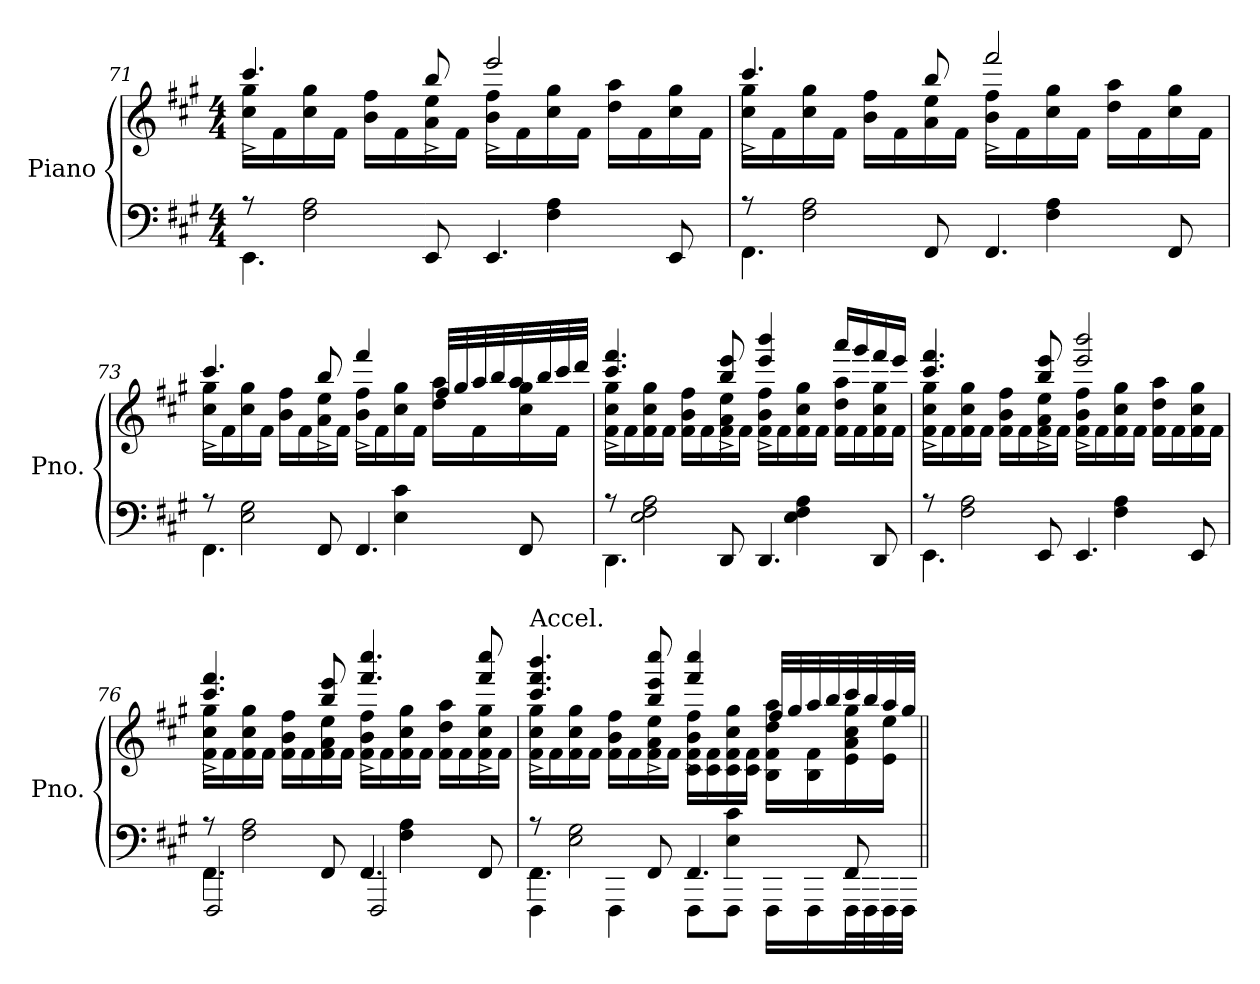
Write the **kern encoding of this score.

**kern	**kern
*part1	*part1
*staff2	*staff1
*I"Piano	*
*I'Pno.	*
*clefF4	*clefG2
*k[f#c#g#]	*k[f#c#g#]
*M4/4	*M4/4
=71	=71
*^	*^
4.EE\	8rA	16cc#\ 16gg#\LL	4.ccc#^/
.	.	16f#\	.
.	2F#\ 2A\	16cc#\ 16gg#\	.
.	.	16f#\JJ	.
.	.	16b\ 16ff#\LL	.
.	.	16f#\	.
8EE/	.	16a\ 16ee\	8bb^/
.	.	16f#\JJ	.
4.EE/	.	16b\ 16ff#\LL	2eee^/
.	.	16f#\	.
.	4F#\ 4A\	16cc#\ 16gg#\	.
.	.	16f#\JJ	.
.	.	16dd\ 16aa\LL	.
.	.	16f#\	.
8EE/	8rFyy	16cc#\ 16gg#\	.
.	.	16f#\JJ	.
!!LO:LB:g=z	!!
=72	=72	=72	=72
4.FF#\	8rA	16cc#\ 16gg#\LL	4.ccc#^/
.	.	16f#\	.
.	2F#\ 2A\	16cc#\ 16gg#\	.
.	.	16f#\JJ	.
.	.	16b\ 16ff#\LL	.
.	.	16f#\	.
8FF#/	.	16a\ 16ee\	8bb/
.	.	16f#\JJ	.
4.FF#/	.	16b\ 16ff#\LL	2fff#^/
.	.	16f#\	.
.	4F#\ 4A\	16cc#\ 16gg#\	.
.	.	16f#\JJ	.
.	.	16dd\ 16aa\LL	.
.	.	16f#\	.
8FF#/	8rFyy	16cc#\ 16gg#\	.
.	.	16f#\JJ	.
=73	=73	=73	=73
4.FF#\	8rA	16cc#\ 16gg#\LL	4.ccc#^/
.	.	16f#\	.
.	2E\ 2G#\	16cc#\ 16gg#\	.
.	.	16f#\JJ	.
.	.	16b\ 16ff#\LL	.
.	.	16f#\	.
8FF#/	.	16a\ 16ee\	8bb^/
.	.	16f#\JJ	.
4.FF#/	.	16b\ 16ff#\LL	4fff#^/
.	.	16f#\	.
.	4E\ 4c#\	16cc#\ 16gg#\	.
.	.	16f#\JJ	.
.	.	16dd\ 16aa\LL	32ff#/LLL
.	.	.	32gg#/
.	.	16f#\	32aa/
.	.	.	32bb/
8FF#/	8rFyy	16cc#\ 16gg#\	32aa/
.	.	.	32bb/
.	.	16f#\JJ	32ccc#/
.	.	.	32ddd/JJJ
!!LO:PB:g=z	!!
=74	=74	=74	=74
4.DD\	8rA	16f#\ 16cc#\ 16gg#\LL	4.ccc#/^ 4.fff#/^
.	.	16f#\	.
.	2E\ 2F#\ 2A\	16f#\ 16cc#\ 16gg#\	.
.	.	16f#\JJ	.
.	.	16f#\ 16b\ 16ff#\LL	.
.	.	16f#\	.
8DD/	.	16f#\ 16a\ 16ee\	8bb/^ 8eee/^
.	.	16f#\JJ	.
4.DD/	.	16f#\ 16b\ 16ff#\LL	4eee/^ 4bbb/^
.	.	16f#\	.
.	4E\ 4F#\ 4A\	16f#\ 16cc#\ 16gg#\	.
.	.	16f#\JJ	.
.	.	16f#\ 16dd\ 16aa\LL	16aaa/LL
.	.	16f#\	16ggg#/
8DD/	8ryy	16f#\ 16cc#\ 16gg#\	16fff#/
.	.	16f#\JJ	16eee/JJ
=75	=75	=75	=75
4.EE\	8rA	16f#\ 16cc#\ 16gg#\LL	4.ccc#/^ 4.fff#/^
.	.	16f#\	.
.	2F#\ 2A\	16f#\ 16cc#\ 16gg#\	.
.	.	16f#\JJ	.
.	.	16f#\ 16b\ 16ff#\LL	.
.	.	16f#\	.
8EE/	.	16f#\ 16a\ 16ee\	8bb/^ 8eee/^
.	.	16f#\JJ	.
4.EE/	.	16f#\ 16b\ 16ff#\LL	2eee/^ 2bbb/^
.	.	16f#\	.
.	4F#\ 4A\	16f#\ 16cc#\ 16gg#\	.
.	.	16f#\JJ	.
.	.	16f#\ 16dd\ 16aa\LL	.
.	.	16f#\	.
8EE/	8rFyy	16f#\ 16cc#\ 16gg#\	.
.	.	16f#\JJ	.
*v	*v	*	*
!!LO:LB:g=z	!!
=76	=76	=76
*	*MM63	*
*^	*	*
*	*^	*	*
4.FF#\	8rA	2FFF#/	16f#\ 16cc#\ 16gg#\LL	4.ccc#/^ 4.fff#/^
.	.	.	16f#\	.
.	2F#\ 2A\	.	16f#\ 16cc#\ 16gg#\	.
.	.	.	16f#\JJ	.
*	*	*	*MM66	*
.	.	.	16f#\ 16b\ 16ff#\LL	.
.	.	.	16f#\	.
8FF#/	.	.	16f#\ 16a\ 16ee\	8bb/ 8eee/
.	.	.	16f#\JJ	.
*	*	*	*MM69	*
4.FF#/	.	2FFF#/	16f#\ 16b\ 16ff#\LL	4.fff#/^ 4.cccc#/^
.	.	.	16f#\	.
.	4F#\ 4A\	.	16f#\ 16cc#\ 16gg#\	.
.	.	.	16f#\JJ	.
*	*	*	*MM72	*
.	.	.	16f#\ 16dd\ 16aa\LL	.
.	.	.	16f#\	.
8FF#/	8rFyy	.	16f#\ 16cc#\ 16gg#\	8fff#/^ 8cccc#/^
.	.	.	16f#\JJ	.
=77	=77	=77	=77	=77
*	*	*	*MM75	*
!	!	!	!LO:TX:a:t=Accel.	!
4.FF#\	8rA	4FFF#\	16f#\ 16cc#\ 16gg#\LL	4.ccc#/^ 4.fff#/^ 4.bbb/^
.	.	.	16f#\	.
.	2E\ 2G#\	.	16f#\ 16cc#\ 16gg#\	.
.	.	.	16f#\JJ	.
*	*	*	*MM78	*
.	.	4FFF#\	16f#\ 16b\ 16ff#\LL	.
.	.	.	16f#\	.
8FF#/	.	.	16f#\ 16a\ 16ee\	8bb/^ 8eee/^ 8cccc#/^
.	.	.	16f#\JJ	.
*	*	*	*MM81	*
4.FF#/	.	8FFF#\L	16c#\ 16f#\ 16b\ 16ff#\LL	4fff#/^ 4cccc#/^
.	.	.	16c#\ 16f#\	.
.	4E\ 4c#\	8FFF#\J	16c#\ 16f#\ 16cc#\ 16gg#\	.
.	.	.	16c#\ 16f#\JJ	.
.	.	16FFF#\LL	16B\ 16f#\ 16dd\ 16aa\LL	32ff#/LLL
.	.	.	.	32gg#/
.	.	16FFF#\	16B\ 16f#\	32aa/
.	.	.	.	32bb/
8FF#/	8rFyy	32FFF#\L	16e\ 16a\ 16cc#\ 16gg#\	32ccc#/
.	.	32FFF#\	.	32bb/
.	.	32FFF#\	16e\ 16ee\JJ	32aa/
.	.	32FFF#\JJJ	.	32gg#/JJJ
*v	*v	*v	*	*
*	*v	*v
=||	=||
*-	*-
